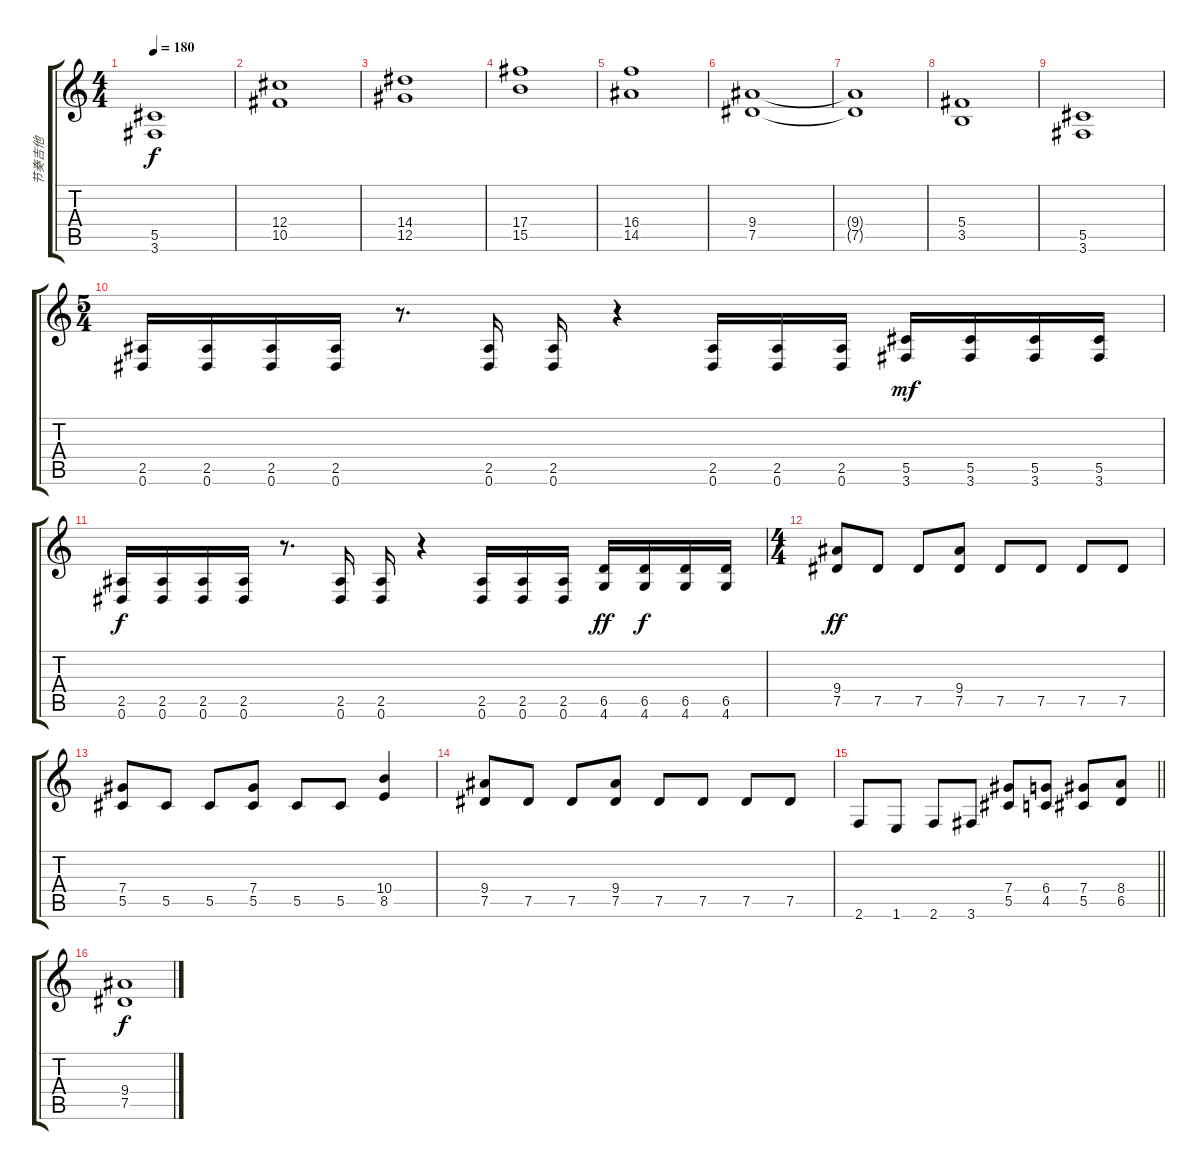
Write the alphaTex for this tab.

\track ("节奏吉他" "节奏吉他") {instrument distortionguitar}
\staff {score tabs}
\tuning (Eb4 Bb3 Gb3 Db3 Ab2 Eb2) {hide}
\ts (4 4)
\tempo 180
\clef g2
\ks c
(5.5 3.6).1{dy f} |
(12.4 10.5).1 |
(14.4 12.5).1 |
(17.4 15.5).1 |
(16.4 14.5).1 |
(9.4 7.5).1 |
(9.4{t} 7.5{t}).1 |
(5.4 3.5).1 |
(5.5 3.6).1 |
\ts (5 4)
(2.5 0.6).16 (2.5 0.6).16 (2.5 0.6).16 (2.5 0.6).16 r.8{d} (2.5 0.6).16 (2.5 0.6).16 r.4 (2.5 0.6).16 (2.5 0.6).16 (2.5 0.6).16 (5.5 3.6).16{dy mf} (5.5 3.6).16 (5.5 3.6).16 (5.5 3.6).16 |
(2.5 0.6).16{dy f} (2.5 0.6).16 (2.5 0.6).16 (2.5 0.6).16 r.8{d} (2.5 0.6).16 (2.5 0.6).16 r.4 (2.5 0.6).16 (2.5 0.6).16 (2.5 0.6).16 (6.5 4.6).16{dy ff} (6.5 4.6).16{dy f} (6.5 4.6).16 (6.5 4.6).16 |
\ts (4 4)
(9.4 7.5).8{dy ff} 7.5.8 7.5.8 (9.4 7.5).8 7.5.8 7.5.8 7.5.8 7.5.8 |
(7.4 5.5).8 5.5.8 5.5.8 (7.4 5.5).8 5.5.8 5.5.8 (10.4 8.5).4 |
(9.4 7.5).8 7.5.8 7.5.8 (9.4 7.5).8 7.5.8 7.5.8 7.5.8 7.5.8 |
\barLineRight lightlight
2.6.8 1.6.8 2.6.8 3.6.8 (7.4 5.5).8 (6.4 4.5).8 (7.4 5.5).8 (8.4 6.5).8 |
(9.4 7.5).1{dy f}
